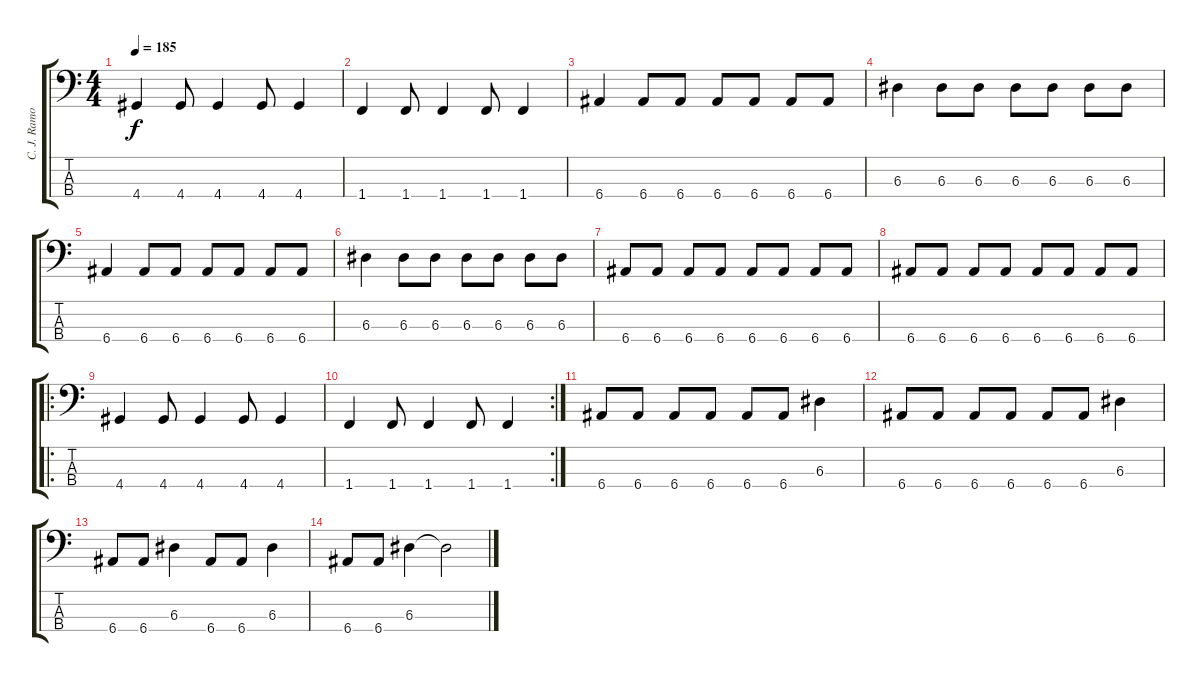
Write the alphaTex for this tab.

\track ("C. J. Ramone" "C. J. Ramo") {instrument electricbasspick}
\staff {score tabs}
\tuning (G2 D2 A1 E1) {hide}
\ts (4 4)
\tempo 185
\clef f4
\ks c
4.4.4{dy f} 4.4.8 4.4.4 4.4.8 4.4.4 |
1.4.4 1.4.8 1.4.4 1.4.8 1.4.4 |
6.4.4 6.4.8 6.4.8 6.4.8 6.4.8 6.4.8 6.4.8 |
6.3.4 6.3.8 6.3.8 6.3.8 6.3.8 6.3.8 6.3.8 |
6.4.4 6.4.8 6.4.8 6.4.8 6.4.8 6.4.8 6.4.8 |
6.3.4 6.3.8 6.3.8 6.3.8 6.3.8 6.3.8 6.3.8 |
6.4.8 6.4.8 6.4.8 6.4.8 6.4.8 6.4.8 6.4.8 6.4.8 |
6.4.8 6.4.8 6.4.8 6.4.8 6.4.8 6.4.8 6.4.8 6.4.8 |
\ro
4.4.4 4.4.8 4.4.4 4.4.8 4.4.4 |
\rc 2
1.4.4 1.4.8 1.4.4 1.4.8 1.4.4 |
6.4.8 6.4.8 6.4.8 6.4.8 6.4.8 6.4.8 6.3.4 |
6.4.8 6.4.8 6.4.8 6.4.8 6.4.8 6.4.8 6.3.4 |
6.4.8 6.4.8 6.3.4 6.4.8 6.4.8 6.3.4 |
6.4.8 6.4.8 6.3.4 6.3{t}.2
